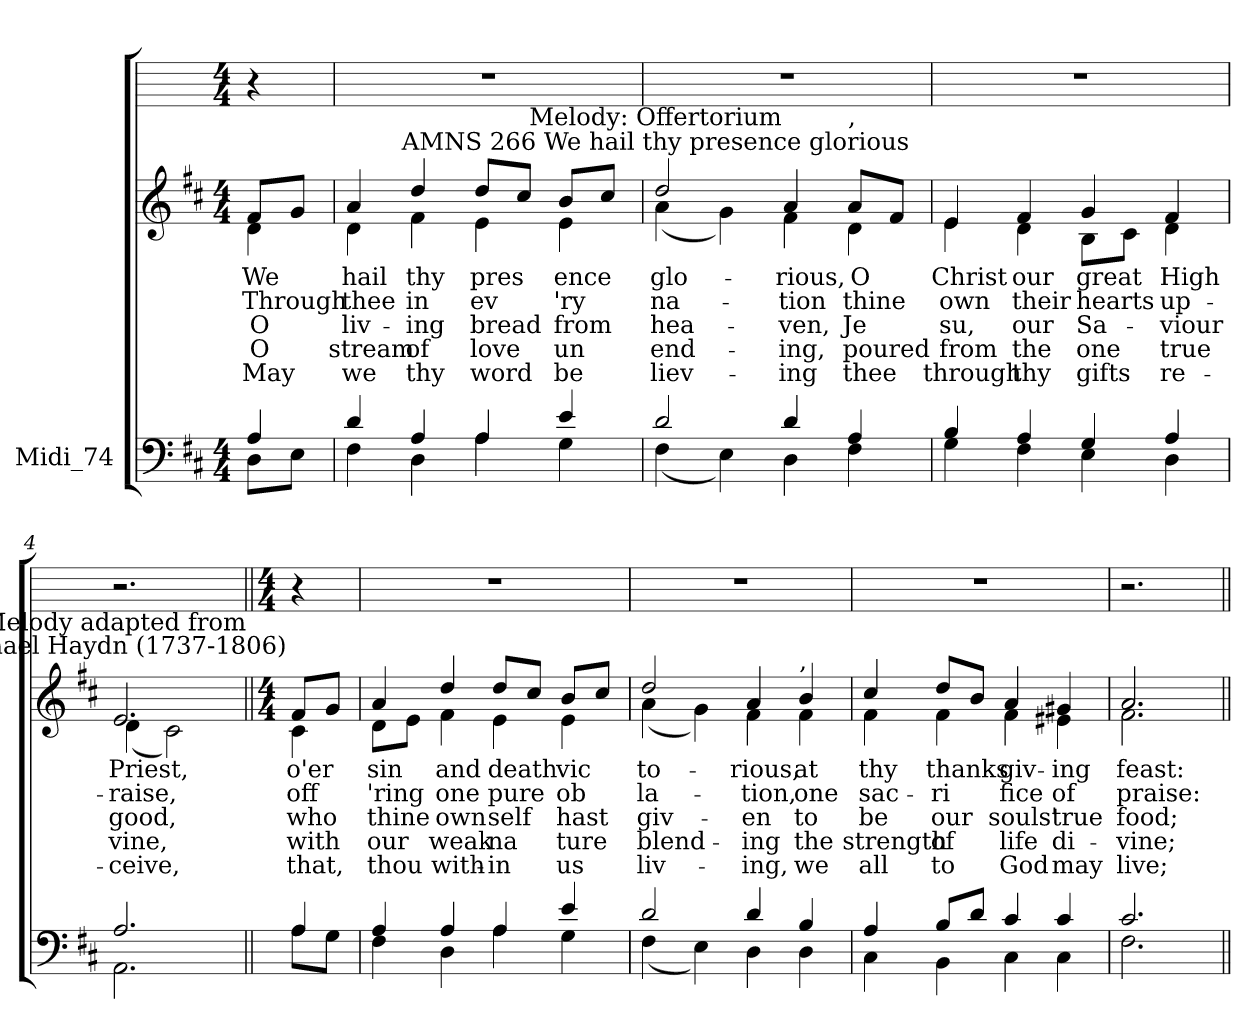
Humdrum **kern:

**kern	**kern	**text	**text	**text	**text	**text	**kern
*part3	*part2	*part2	*part2	*part2	*part2	*part2	*part1
*staff3	*staff2	*staff2	*staff2	*staff2	*staff2	*staff2	*staff1
*I"Midi_74	*	*	*	*	*	*	*
*clefF4	*clefG2	*	*	*	*	*	*
*k[f#c#]	*k[f#c#]	*	*	*	*	*	*
*D:	*D:	*	*	*	*	*	*
*M4/4	*M4/4	*	*	*	*	*	*M4/4
=	=	=	=	=	=	=	=
*^	*	*	*	*	*	*	*
!	!	!LO:TX:a:cj:t=R. G. Parsons\n(1882-1948)	!	!	!	!	!	!
!	!	!	!LO:LY:b	!LO:LY:b	!LO:LY:b	!LO:LY:b	!LO:LY:b	!
*	*	*^	*	*	*	*	*	*
4A/	8D\L	8f#/L	4d\	We	Through	O	O	May	4r
.	8E\J	8g/J	.	.	.	.	.	.	.
=1	=1	=1	=1	=1	=1	=1	=1	=1	=1
!	!	!	!	!LO:LY:b	!LO:LY:b	!LO:LY:b	!LO:LY:b	!LO:LY:b	!
4d	4F#\	4a/	4d\	hail	thee	liv-	-stream	we	1r
!	!	!	!	!LO:LY:b	!LO:LY:b	!LO:LY:b	!LO:LY:b	!LO:LY:b	!
4A/	4D\	4dd/	4f#\	thy	in	ing	of	thy	.
!	!	!	!	!LO:LY:b	!LO:LY:b	!LO:LY:b	!LO:LY:b	!LO:LY:b	!
4A/	4A\	8dd/L	4e\	pres	ev	bread	love	word	.
.	.	8cc#/J	.	.	.	.	.	.	.
!	!	!	!	!LO:LY:b	!LO:LY:b	!LO:LY:b	!LO:LY:b	!LO:LY:b	!
4e	4G\	8b/L	4e\	ence	'ry	from	un	be	.
.	.	8cc#/J	.	.	.	.	.	.	.
=2	=2	=2	=2	=2	=2	=2	=2	=2	=2
!	!	!LO:TX:a:cj:t=AMNS 266 We hail thy presence glorious	!	!	!	!	!	!	!
!	!	!LO:TX:a:cj:t=Melody&colon; Offertorium	!	!	!	!	!	!	!
!	!	!	!	!LO:LY:b	!LO:LY:b	!LO:LY:b	!LO:LY:b	!LO:LY:b	!
2d	(<4F#\	2dd/	(<4a\	glo-	-na-	-hea-	-end-	-liev-	1r
.	4E\)	.	4g\)	.	.	.	.	.	.
!	!	!	!	!LO:LY:b	!LO:LY:b	!LO:LY:b	!LO:LY:b	!LO:LY:b	!
4d	4D\	4a/	4f#\	-rious,	tion	ven,	ing,	ing	.
!	!	!LO:TX:a:t=,	!	!	!	!	!	!	!
!	!	!	!	!LO:LY:b	!LO:LY:b	!LO:LY:b	!LO:LY:b	!LO:LY:b	!
4A/	4F#\	8a/L	4d\	O	thine	Je	poured	thee	.
.	.	8f#/J	.	.	.	.	.	.	.
=3	=3	=3	=3	=3	=3	=3	=3	=3	=3
!	!	!	!	!LO:LY:b	!LO:LY:b	!LO:LY:b	!LO:LY:b	!LO:LY:b	!
4B/	4G\	4e/	4e\	Christ	own	su,	from	through	1r
!	!	!	!	!LO:LY:b	!LO:LY:b	!LO:LY:b	!LO:LY:b	!LO:LY:b	!
4A/	4F#\	4f#/	4d\	our	their	our	the	thy	.
!	!	!	!	!LO:LY:b	!LO:LY:b	!LO:LY:b	!LO:LY:b	!LO:LY:b	!
4G/	4E\	4g/	8BL	great	hearts	Sa-	-one	gifts	.
.	.	.	8c#J	.	.	.	.	.	.
!	!	!	!	!LO:LY:b	!LO:LY:b	!LO:LY:b	!LO:LY:b	!LO:LY:b	!
4A/	4D\	4f#/	4d\	High	up-	-viour	true	re-	.
=4	=4	=4	=4	=4	=4	=4	=4	=4	=4
!	!	!LO:TX:a:cj:t=Melody adapted from\nMichael Haydn (1737-1806)	!	!	!	!	!	!	!
!	!	!	!	!LO:LY:b	!LO:LY:b	!LO:LY:b	!LO:LY:b	!LO:LY:b	!
2.A/	2.AA\	2.e/	(<4d\	-Priest,	raise,	good,	vine,	ceive,	2.r
.	.	.	2c#\)	.	.	.	.	.	.
!!LO:LB:g=z
=5||	=5||	=5||	=5||	=5||	=5||	=5||	=5||	=5||	=5||
*	*	*M4/4	*	*	*	*	*	*	*M4/4
!	!	!	!	!LO:LY:b	!LO:LY:b	!LO:LY:b	!LO:LY:b	!LO:LY:b	!
4A/	8A\L	8f#/L	4c#\	o'er	off	who	with	that,	4r
.	8G\J	8g/J	.	.	.	.	.	.	.
=6	=6	=6	=6	=6	=6	=6	=6	=6	=6
!	!	!	!	!LO:LY:b	!LO:LY:b	!LO:LY:b	!LO:LY:b	!LO:LY:b	!
4A/	4F#\	4a/	8d\L	sin	'ring	thine	our	thou	1r
.	.	.	8e\J	.	.	.	.	.	.
!	!	!	!	!LO:LY:b	!LO:LY:b	!LO:LY:b	!LO:LY:b	!LO:LY:b	!
4A/	4D\	4dd/	4f#\	and	one	own	weak	with-	.
!	!	!	!	!LO:LY:b	!LO:LY:b	!LO:LY:b	!LO:LY:b	!LO:LY:b	!
4A/	4A\	8dd/L	4e\	-death	pure	self	na	in	.
.	.	8cc#/J	.	.	.	.	.	.	.
!	!	!	!	!LO:LY:b	!LO:LY:b	!LO:LY:b	!LO:LY:b	!LO:LY:b	!
4e/	4G\	8b/L	4e\	vic	ob	hast	ture	us	.
.	.	8cc#/J	.	.	.	.	.	.	.
=7	=7	=7	=7	=7	=7	=7	=7	=7	=7
!	!	!	!	!LO:LY:b	!LO:LY:b	!LO:LY:b	!LO:LY:b	!LO:LY:b	!
2d/	(<4F#\	2dd/	(<4a\	to-	-la-	-giv-	-blend-	-liv-	1r
.	4E\)	.	4g\)	.	.	.	.	.	.
!	!	!	!	!LO:LY:b	!LO:LY:b	!LO:LY:b	!LO:LY:b	!LO:LY:b	!
4d/	4D\	4a/	4f#\	-rious,	tion,	en	ing	ing,	.
!	!	!LO:TX:a:t=,	!	!	!	!	!	!	!
!	!	!	!	!LO:LY:b	!LO:LY:b	!LO:LY:b	!LO:LY:b	!LO:LY:b	!
4B/	4D\	4b/	4f#\	at	one	to	the	we	.
=8	=8	=8	=8	=8	=8	=8	=8	=8	=8
!	!	!	!	!LO:LY:b	!LO:LY:b	!LO:LY:b	!LO:LY:b	!LO:LY:b	!
4A/	4C#\	4cc#/	4f#\	thy	sac-	-be	strength	all	1r
!	!	!	!	!LO:LY:b	!LO:LY:b	!LO:LY:b	!LO:LY:b	!LO:LY:b	!
8B/L	4BB\	8dd/L	4f#\	thanks	ri	our	of	to	.
8d/J	.	8b/J	.	.	.	.	.	.	.
!	!	!	!	!LO:LY:b	!LO:LY:b	!LO:LY:b	!LO:LY:b	!LO:LY:b	!
4c#/	4C#\	4a/	4f#\	-giv-	-fice	souls'	life	God	.
!	!	!	!	!LO:LY:b	!LO:LY:b	!LO:LY:b	!LO:LY:b	!LO:LY:b	!
4c#/	4C#\	4g#X/	4e#\	ing	of	true	di-	-may	.
=9	=9	=9	=9	=9	=9	=9	=9	=9	=9
!	!	!	!	!LO:LY:b	!LO:LY:b	!LO:LY:b	!LO:LY:b	!LO:LY:b	!
2.c#/	2.F#\	2.a/	2.f#\	feast:	praise:	food;	vine;	live;	2.r
*v	*v	*	*	*	*	*	*	*	*
*	*v	*v	*	*	*	*	*	*
=||	=||	=||	=||	=||	=||	=||	=||
*-	*-	*-	*-	*-	*-	*-	*-
